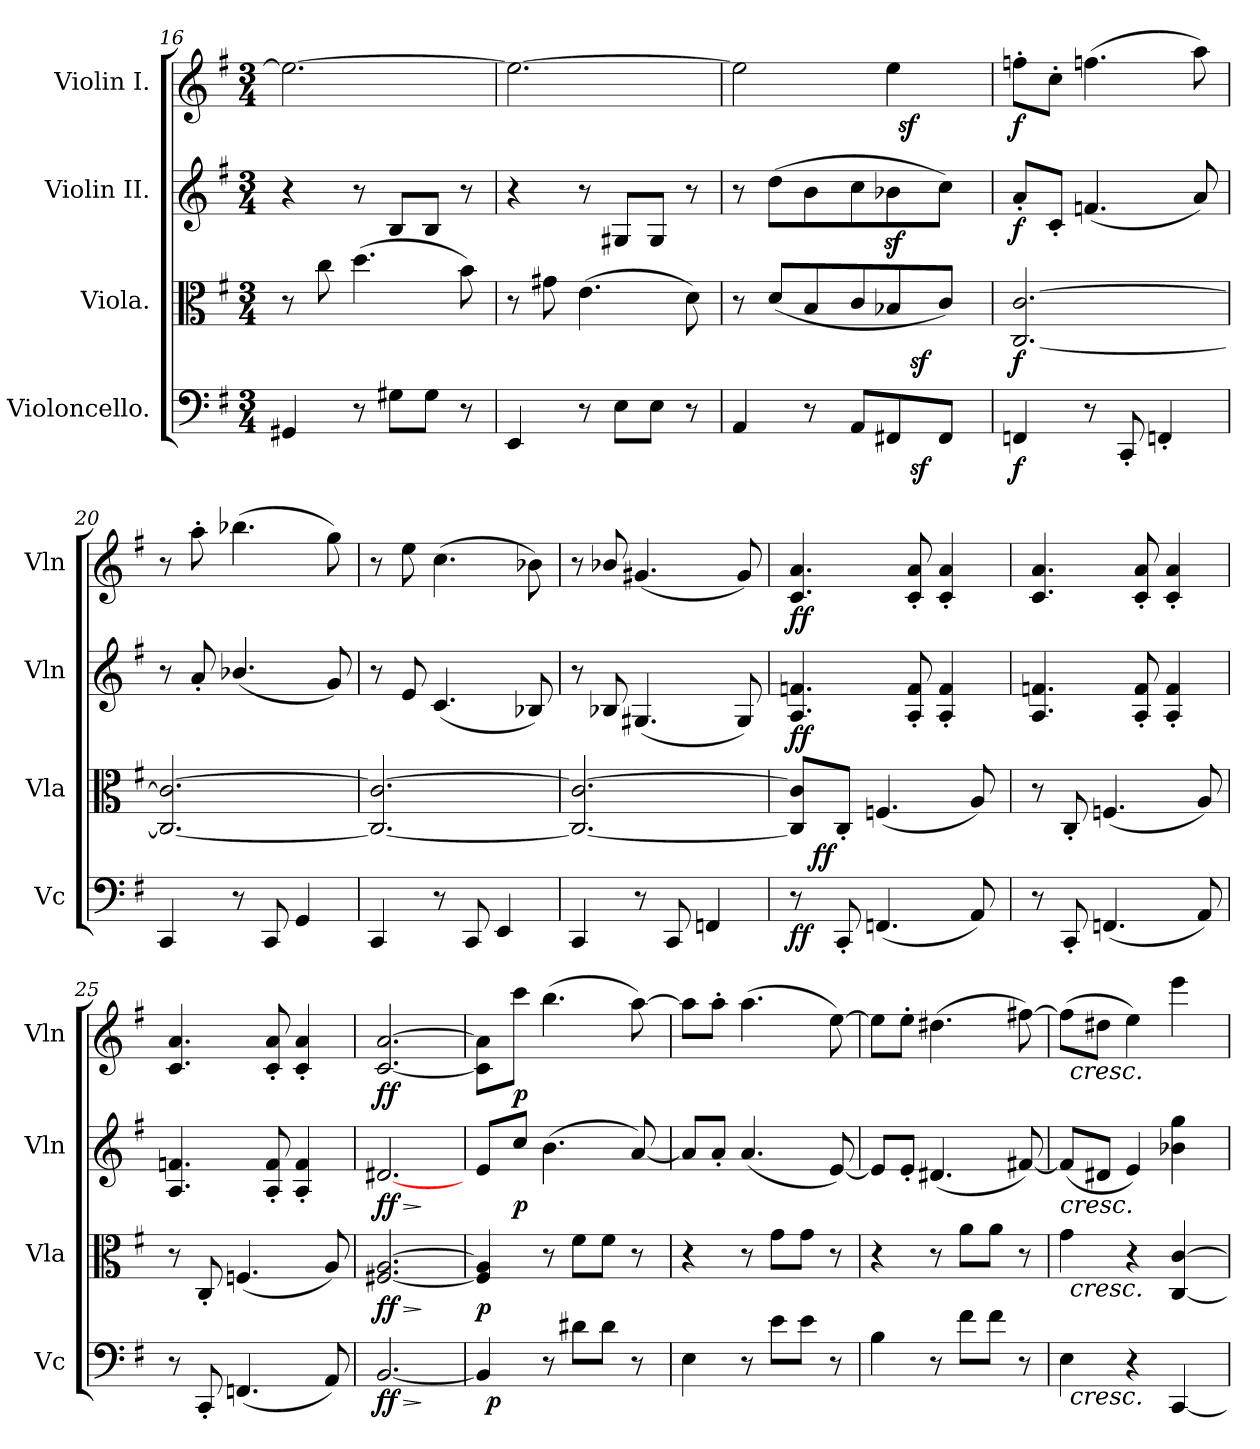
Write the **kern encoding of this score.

**kern	**dynam	**kern	**dynam	**kern	**dynam	**kern	**dynam
*part4	*part4	*part3	*part3	*part2	*part2	*part1	*part1
*staff4	*staff4	*staff3	*staff3	*staff2	*staff2	*staff1	*staff1
*I"Violoncello.	*	*I"Viola.	*	*I"Violin II.	*	*I"Violin I.	*
*I'Vc	*	*I'Vla	*	*I'Vln	*	*I'Vln	*
*clefF4	*	*clefC3	*	*clefG2	*	*clefG2	*
*k[f#]	*	*k[f#]	*	*k[f#]	*	*k[f#]	*
*G:	*	*G:	*	*G:	*	*G:	*
*M3/4	*	*M3/4	*	*M3/4	*	*M3/4	*
=16	=16	=16	=16	=16	=16	=16	=16
4GG#X/	.	8r	.	4r	.	2.ee\_	.
.	.	8cc\	.	.	.	.	.
8r	.	(>4.dd\	.	8r	.	.	.
8G#X\L	.	.	.	8B/L	.	.	.
8G#\J	.	.	.	8B/J	.	.	.
8r	.	8b\)	.	8r	.	.	.
=17	=17	=17	=17	=17	=17	=17	=17
4EE/	.	8r	.	4r	.	2.ee\_	.
.	.	8g#X\	.	.	.	.	.
8r	.	(>4.e\	.	8r	.	.	.
8E\L	.	.	.	8G#X/L	.	.	.
8E\J	.	.	.	8G#/J	.	.	.
8r	.	8d\)	.	8r	.	.	.
=18	=18	=18	=18	=18	=18	=18	=18
*^	*	*^	*	*	*	*^	*
4AA/	3ryy	.	8r	3ryy	.	8r	.	2ee\]	3ryy	.
.	.	.	(<8d/L	.	.	(>8dd\L	.	.	.	.
8r	.	.	8B/	.	.	8b\	.	.	.	.
.	6ryy	.	.	6ryy	.	.	.	.	6ryy	.
8AA/L	.	.	8c/	.	.	8cc\	.	.	.	.
8FF#X/	24ryy	.	8B-X/	24ryy	.	8b-Xz<\	.	4ee\	48ryy	.
!	!	!	!	!	!	!	!	!	!	!LO:DY:b
.	.	.	.	.	.	.	.	.	6ryy	sf
!	!	!LO:DY:b	!	!	!LO:DY:b	!	!	!	!	!
.	6ryy	sf	.	6ryy	sf	.	.	.	.	.
8FF#/J	.	.	8c/J)	.	.	8cc\J)	.	.	.	.
.	.	.	.	.	.	.	.	.	24.ryy	.
.	24ryy	.	.	24ryy	.	.	.	.	.	.
=19	=19	=19	=19	=19	=19	=19	=19	=19	=19	=19
!	!	!LO:DY:b	!	!	!LO:DY:b	!	!LO:DY:b	!	!	!LO:DY:b
*v	*v	*	*	*	*	*	*	*v	*v	*
*	*	*v	*v	*	*	*	*	*
4FFn/	f	[2.C/ [2.c/	f	8a'</L	f	8ffn'>\L	f
.	.	.	.	8c'</J	.	8cc'>\J	.
8r	.	.	.	(<4.fn/	.	(>4.ffn\	.
8CC'</	.	.	.	.	.	.	.
4FFn'</	.	.	.	.	.	.	.
.	.	.	.	8a/)	.	8aa\)	.
=20	=20	=20	=20	=20	=20	=20	=20
4CC/	.	2.C/_ 2.c/_	.	8r	.	8r	.
.	.	.	.	8a'</	.	8aa'>\	.
8r	.	.	.	(<4.b-X/	.	(>4.bb-X\	.
8CC/	.	.	.	.	.	.	.
4GG/	.	.	.	.	.	.	.
.	.	.	.	8g/)	.	8gg\)	.
=21	=21	=21	=21	=21	=21	=21	=21
4CC/	.	2.C/_ 2.c/_	.	8r	.	8r	.
.	.	.	.	8e/	.	8ee\	.
8r	.	.	.	(<4.c/	.	(>4.cc\	.
8CC/	.	.	.	.	.	.	.
4EE/	.	.	.	.	.	.	.
.	.	.	.	8B-X/)	.	8b-X\)	.
!!LO:PB:g=z
=22	=22	=22	=22	=22	=22	=22	=22
4CC/	.	2.C/_ 2.c/_	.	8r	.	8r	.
.	.	.	.	8B-X/	.	8b-X/	.
8r	.	.	.	(<4.G#X/	.	(<4.g#X/	.
8CC/	.	.	.	.	.	.	.
4FFn/	.	.	.	.	.	.	.
.	.	.	.	8G#/)	.	8g#/)	.
=23	=23	=23	=23	=23	=23	=23	=23
!	!LO:DY:b	!	!	!	!LO:DY:b	!	!LO:DY:b
*	*	*^	*	*	*	*	*
8r	ff	8C/] 8c/]L	24ryy	.	4.A/ 4.fn/	ff	4.c/ 4.a/	ff
.	.	.	96ryy	.	.	.	.	.
!	!	!	!	!LO:DY:b	!	!	!	!
.	.	.	3%2ryy	ff	.	.	.	.
8CC'</	.	8C'</J	.	.	.	.	.	.
(<4.FFn/	.	(<4.Fn/	.	.	.	.	.	.
.	.	.	.	.	8A/'< 8f/'<	.	8c/'< 8a/'<	.
.	.	.	.	.	4A/'< 4f/'<	.	4c/'< 4a/'<	.
8AA/)	.	8A/)	.	.	.	.	.	.
.	.	.	48.ryy	.	.	.	.	.
*	*	*v	*v	*	*	*	*	*
=24	=24	=24	=24	=24	=24	=24	=24
8r	.	8r	.	4.A/ 4.fn/	.	4.c/ 4.a/	.
8CC'</	.	8C'</	.	.	.	.	.
(<4.FFn/	.	(<4.Fn/	.	.	.	.	.
.	.	.	.	8A/'< 8f/'<	.	8c/'< 8a/'<	.
.	.	.	.	4A/'< 4f/'<	.	4c/'< 4a/'<	.
8AA/)	.	8A/)	.	.	.	.	.
=25	=25	=25	=25	=25	=25	=25	=25
8r	.	8r	.	4.A/ 4.fn/	.	4.c/ 4.a/	.
8CC'</	.	8C'</	.	.	.	.	.
(<4.FFn/	.	(<4.Fn/	.	.	.	.	.
.	.	.	.	8A/'< 8f/'<	.	8c/'< 8a/'<	.
.	.	.	.	4A/'< 4f/'<	.	4c/'< 4a/'<	.
8AA/)	.	8A/)	.	.	.	.	.
=26	=26	=26	=26	=26	=26	=26	=26
!	!LO:HP:b	!	!LO:HP:b	!	!LO:HP:b	!	!
!	!LO:DY:n=1:b	!	!LO:DY:n=1:b	!	!LO:DY:n=1:b	!	!LO:DY:b
[2.BB/	> ff	[2.F#X/ [2.A/	> ff	[2.d#X/	> ff	[2.c/ [2.a/	ff
.	]	.	]	.	]	.	.
=27	=27	=27	=27	=27	=27	=27	=27
!	!	!	!LO:DY:b	!	!	!	!
*^	*	*	*	*	*	*	*
4BB/]	48ryy	.	4F#/] 4A/]	p	8e/L	.	8c\] 8a\]L	.
!	!	!LO:DY:b	!	!	!	!	!	!
.	3%2ryy	p	.	.	.	.	.	.
!	!	!	!	!	!	!LO:DY:b	!	!LO:DY:b
.	.	.	.	.	8cc/J	p	8ccc\J	p
8r	.	.	8r	.	(>4.b\	.	(>4.bb\	.
8d#X\L	.	.	8f#\L	.	.	.	.	.
8d#\J	.	.	8f#\J	.	.	.	.	.
8r	.	.	8r	.	[8a/)	.	[8aa\)	.
.	24.ryy	.	.	.	.	.	.	.
*v	*v	*	*	*	*	*	*	*
=28	=28	=28	=28	=28	=28	=28	=28
4E\	.	4r	.	8a/L]	.	8aa\L]	.
.	.	.	.	8a'</J	.	8aa'>\J	.
8r	.	8r	.	(<4.a/	.	(>4.aa\	.
8e\L	.	8g\L	.	.	.	.	.
8e\J	.	8g\J	.	.	.	.	.
8r	.	8r	.	[8e/)	.	[8ee\)	.
=29	=29	=29	=29	=29	=29	=29	=29
4B\	.	4r	.	8e/L]	.	8ee\L]	.
.	.	.	.	8e'</J	.	8ee'>\J	.
8r	.	8r	.	(<4.d#X/	.	(>4.dd#X\	.
8f#\L	.	8a\L	.	.	.	.	.
8f#\J	.	8a\J	.	.	.	.	.
8r	.	8r	.	[8f#X/)	.	[8ff#X\)	.
=30	=30	=30	=30	=30	=30	=30	=30
!	!	!	!	!LO:TX:b:i:t=cresc.	!	!	!
*^	*	*^	*	*	*	*^	*
4E\	48ryy	.	4g\	48ryy	.	(<8f#/L]	.	(>8ff#\L]	48ryy	.
!	!	!	!	!	!	!	!	!	!LO:TX:b:i:t=cresc.	!
!	!	!	!	!LO:TX:b:i:t=cresc.	!	!	!	!	!	!
!	!LO:TX:b:i:t=cresc.	!	!	!	!	!	!	!	!	!
.	3%2ryy	.	.	3%2ryy	.	.	.	.	3%2ryy	.
.	.	.	.	.	.	8d#X/J	.	8dd#X\J	.	.
4r	.	.	4r	.	.	4e/)	.	4ee\)	.	.
[4CC/	.	.	[4C/ [4c/	.	.	4b-X\ 4gg\	.	4eee\	.	.
.	24.ryy	.	.	24.ryy	.	.	.	.	24.ryy	.
*v	*v	*	*	*	*	*	*	*v	*v	*
*	*	*v	*v	*	*	*	*	*
=	=	=	=	=	=	=	=
*-	*-	*-	*-	*-	*-	*-	*-
